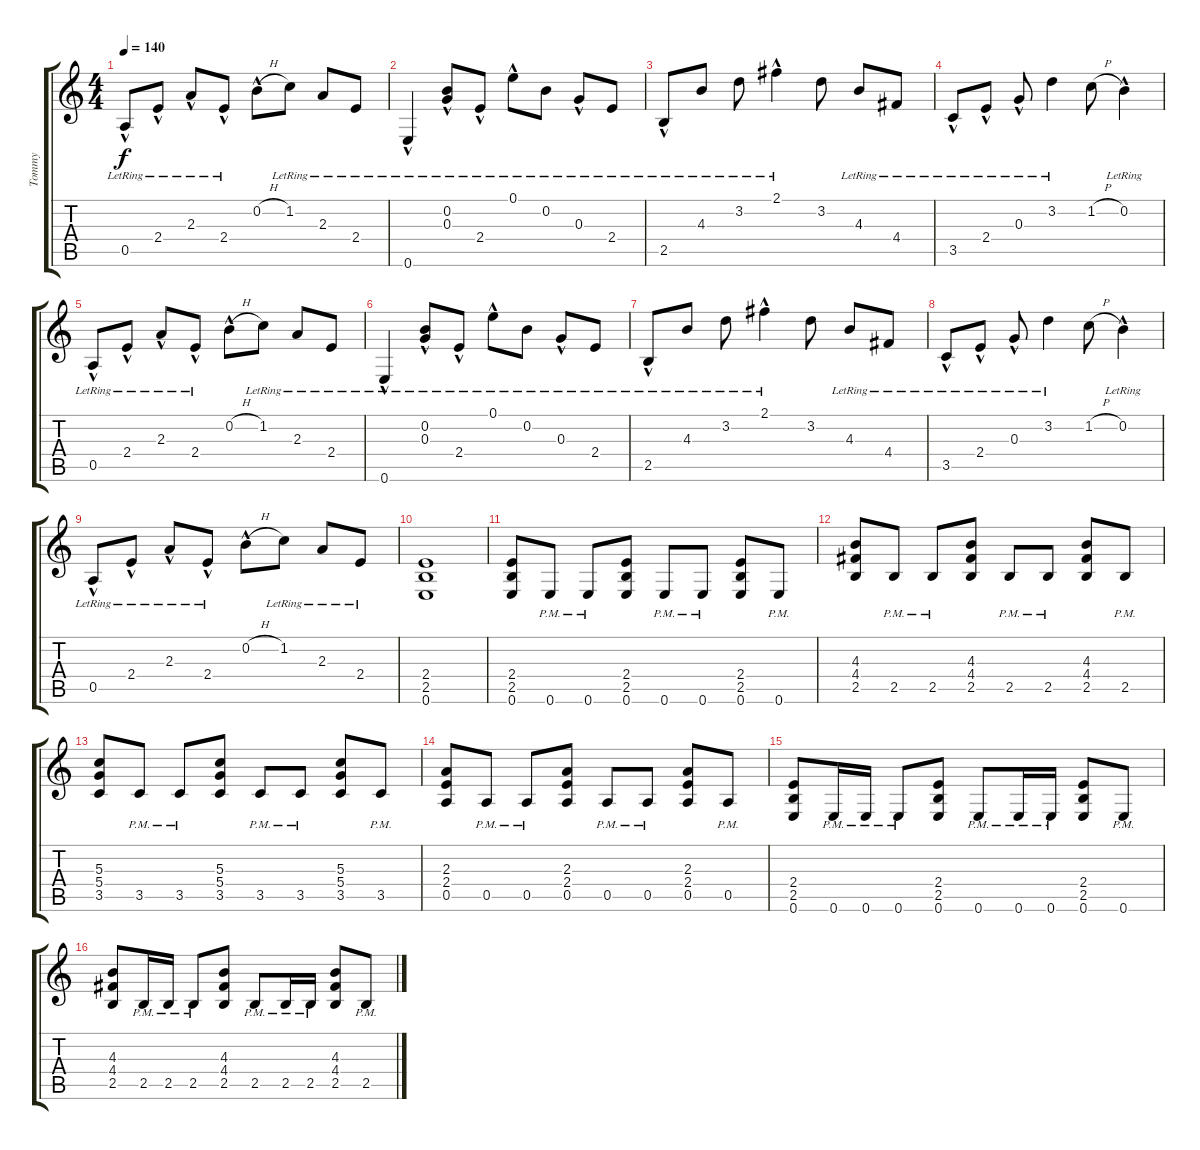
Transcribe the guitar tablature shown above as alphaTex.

\track ("Tommy" "Tommy") {instrument distortionguitar}
\staff {score tabs}
\tuning (E4 B3 G3 D3 A2 E2) {hide}
\ts (4 4)
\tempo 140
\clef g2
\ks c
0.5{hac lr}.8{dy f} 2.4{hac lr}.8 2.3{hac lr}.8 2.4{hac lr}.8 0.2{h hac}.8 1.2{lr}.8 2.3{lr}.8 2.4{lr}.8 |
0.6{hac lr}.4 (0.2{lr} 0.3{hac lr}).8 2.4{hac lr}.8 0.1{hac lr}.8 0.2{lr}.8 0.3{hac lr}.8 2.4{lr}.8 |
2.5{hac lr}.8 4.3{lr}.8 3.2{lr}.8 2.1{hac lr}.4 3.2.8 4.3{lr}.8 4.4{lr}.8 |
3.5{hac lr}.8 2.4{hac lr}.8 0.3{hac lr}.8 3.2{lr}.4 1.2{h}.8 0.2{hac lr}.4 |
0.5{hac lr}.8 2.4{hac lr}.8 2.3{hac lr}.8 2.4{hac lr}.8 0.2{h hac}.8 1.2{lr}.8 2.3{lr}.8 2.4{lr}.8 |
0.6{hac lr}.4 (0.2{lr} 0.3{hac lr}).8 2.4{hac lr}.8 0.1{hac lr}.8 0.2{lr}.8 0.3{hac lr}.8 2.4{lr}.8 |
2.5{hac lr}.8 4.3{lr}.8 3.2{lr}.8 2.1{hac lr}.4 3.2.8 4.3{lr}.8 4.4{lr}.8 |
3.5{hac lr}.8 2.4{hac lr}.8 0.3{hac lr}.8 3.2{lr}.4 1.2{h}.8 0.2{hac lr}.4 |
0.5{hac lr}.8 2.4{hac lr}.8 2.3{hac lr}.8 2.4{hac lr}.8 0.2{h hac}.8 1.2{lr}.8 2.3{lr}.8 2.4{lr}.8 |
(2.4 2.5 0.6).1{instrument distortionguitar} |
(2.4 2.5 0.6).8{balance 14} 0.6{pm}.8 0.6{pm}.8 (2.4 2.5 0.6).8 0.6{pm}.8 0.6{pm}.8 (2.4 2.5 0.6).8 0.6{pm}.8 |
(4.3 4.4 2.5).8 2.5{pm}.8 2.5{pm}.8 (4.3 4.4 2.5).8 2.5{pm}.8 2.5{pm}.8 (4.3 4.4 2.5).8 2.5{pm}.8 |
(5.3 5.4 3.5).8 3.5{pm}.8 3.5{pm}.8 (5.3 5.4 3.5).8 3.5{pm}.8 3.5{pm}.8 (5.3 5.4 3.5).8 3.5{pm}.8 |
(2.3 2.4 0.5).8 0.5{pm}.8 0.5{pm}.8 (2.3 2.4 0.5).8 0.5{pm}.8 0.5{pm}.8 (2.3 2.4 0.5).8 0.5{pm}.8 |
(2.4 2.5 0.6).8 0.6{pm}.16 0.6{pm}.16 0.6{pm}.8 (2.4 2.5 0.6).8 0.6{pm}.8 0.6{pm}.16 0.6{pm}.16 (2.4 2.5 0.6).8 0.6{pm}.8 |
(4.3 4.4 2.5).8 2.5{pm}.16 2.5{pm}.16 2.5{pm}.8 (4.3 4.4 2.5).8 2.5{pm}.8 2.5{pm}.16 2.5{pm}.16 (4.3 4.4 2.5).8 2.5{pm}.8
